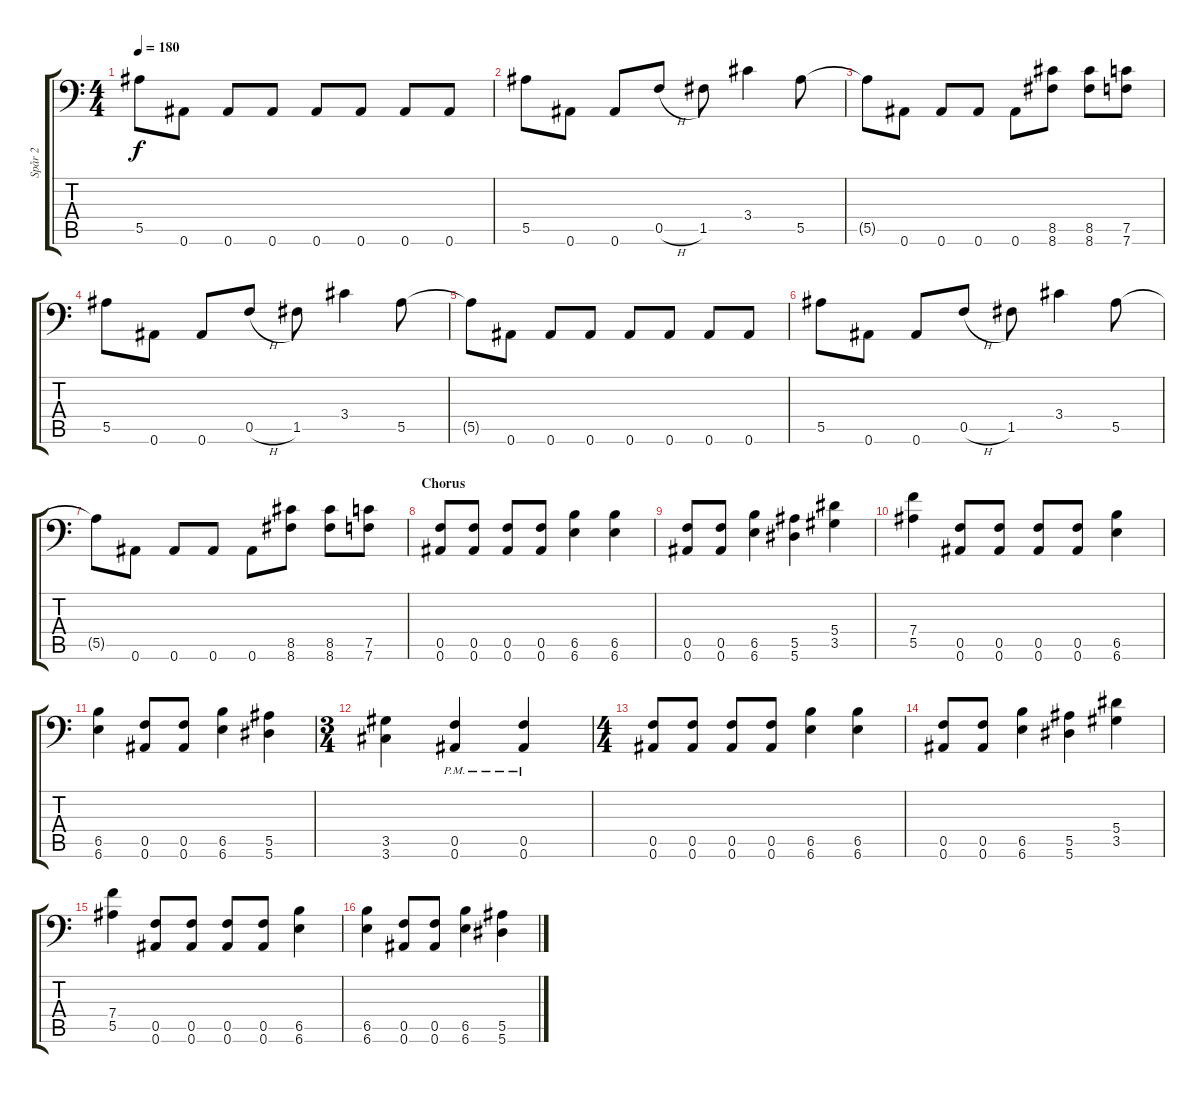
\track ("Spår 2" "Spår 2") {instrument distortionguitar}
\staff {score tabs}
\tuning (C4 G3 Eb3 Bb2 F2 Bb1) {hide}
\ts (4 4)
\tempo 180
\clef f4
\ks c
5.5{t}.8{dy f} 0.6.8 0.6.8 0.6.8 0.6.8 0.6.8 0.6.8 0.6.8 |
5.5.8 0.6.8 0.6.8 0.5{h}.8 1.5.8 3.4.4 5.5.8 |
5.5{t}.8 0.6.8 0.6.8 0.6.8 0.6.8 (8.5 8.6).8 (8.5 8.6).8 (7.5 7.6).8 |
5.5.8 0.6.8 0.6.8 0.5{h}.8 1.5.8 3.4.4 5.5.8 |
5.5{t}.8 0.6.8 0.6.8 0.6.8 0.6.8 0.6.8 0.6.8 0.6.8 |
5.5.8 0.6.8 0.6.8 0.5{h}.8 1.5.8 3.4.4 5.5.8 |
5.5{t}.8 0.6.8 0.6.8 0.6.8 0.6.8 (8.5 8.6).8 (8.5 8.6).8 (7.5 7.6).8 |
\section ("" "Chorus")
(0.5 0.6).8 (0.5 0.6).8 (0.5 0.6).8 (0.5 0.6).8 (6.5 6.6).4 (6.5 6.6).4 |
(0.5 0.6).8 (0.5 0.6).8 (6.5 6.6).4 (5.5 5.6).4 (5.4 3.5).4 |
(7.4 5.5).4 (0.5 0.6).8 (0.5 0.6).8 (0.5 0.6).8 (0.5 0.6).8 (6.5 6.6).4 |
(6.5 6.6).4 (0.5 0.6).8 (0.5 0.6).8 (6.5 6.6).4 (5.5 5.6).4 |
\ts (3 4)
(3.5 3.6).4 (0.5{pm} 0.6{pm}).4 (0.5{pm} 0.6{pm}).4 |
\ts (4 4)
(0.5 0.6).8 (0.5 0.6).8 (0.5 0.6).8 (0.5 0.6).8 (6.5 6.6).4 (6.5 6.6).4 |
(0.5 0.6).8 (0.5 0.6).8 (6.5 6.6).4 (5.5 5.6).4 (5.4 3.5).4 |
(7.4 5.5).4 (0.5 0.6).8 (0.5 0.6).8 (0.5 0.6).8 (0.5 0.6).8 (6.5 6.6).4 |
(6.5 6.6).4 (0.5 0.6).8 (0.5 0.6).8 (6.5 6.6).4 (5.5 5.6).4
